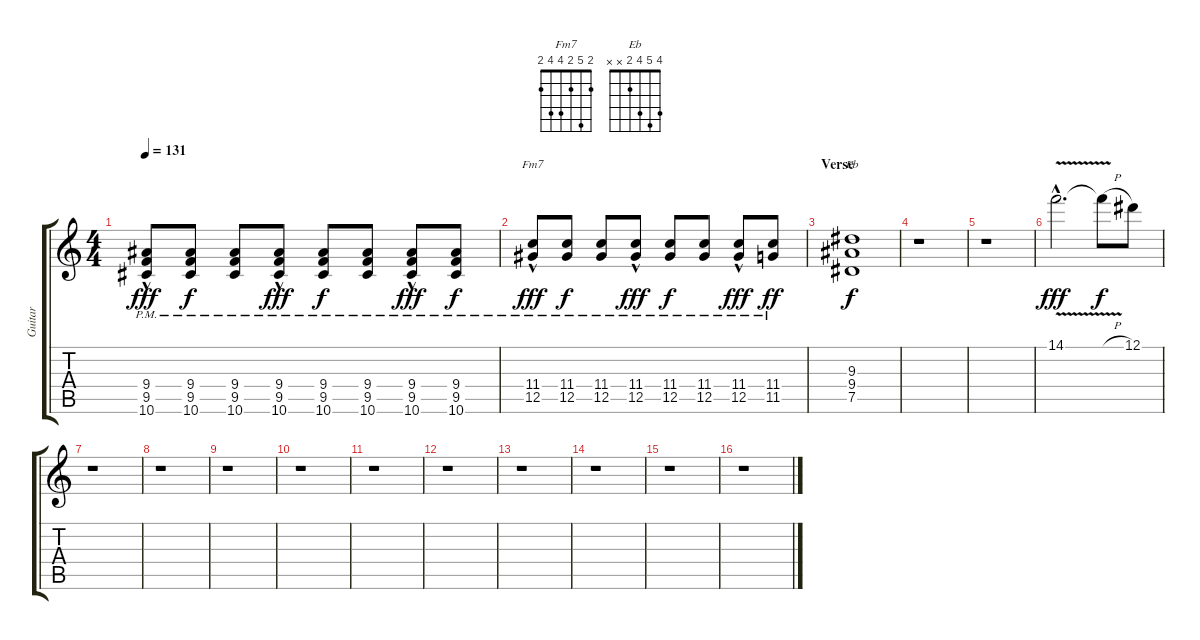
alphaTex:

\track ("Guitar" "Guitar") {instrument electricguitarclean}
\staff {score tabs}
\tuning (Eb4 Bb3 Gb3 Db3 Ab2 Eb2) {hide}
\chord ("Fm7" 2 5 2 4 4 2)
\chord ("Eb" 4 5 4 2 x x)
\ts (4 4)
\tempo 131
\clef g2
\ks c
(9.4{hac pm} 9.5{hac pm} 10.6{hac pm}).8{dy fff} (9.4{pm} 9.5{pm} 10.6{pm}).8{dy f} (9.4{pm} 9.5{pm} 10.6{pm}).8 (9.4{hac pm} 9.5{hac pm} 10.6{hac pm}).8{dy fff} (9.4{pm} 9.5{pm} 10.6{pm}).8{dy f} (9.4{pm} 9.5{pm} 10.6{pm}).8 (9.4{hac pm} 9.5{hac pm} 10.6{hac pm}).8{dy fff} (9.4{pm} 9.5{pm} 10.6{pm}).8{dy f} |
(11.4{hac pm} 12.5{hac pm}).8{ch "Fm7" dy fff} (11.4{pm} 12.5{pm}).8{dy f} (11.4{pm} 12.5{pm}).8 (11.4{hac pm} 12.5{hac pm}).8{dy fff} (11.4{pm} 12.5{pm}).8{dy f} (11.4{pm} 12.5{pm}).8 (11.4{hac pm} 12.5{hac pm}).8{dy fff} (11.4{pm} 11.5{pm}).8{dy ff} |
\section ("" "Verse")
(9.3 9.4 7.5).1{ch "Eb" dy f} |
r.1 |
r.1 |
14.1{v hac}.2{d dy fff} 14.1{h t}.8{dy f} 12.1.8 |
r.1 |
r.1 |
r.1 |
r.1 |
r.1 |
r.1 |
r.1 |
r.1 |
r.1 |
r.1
